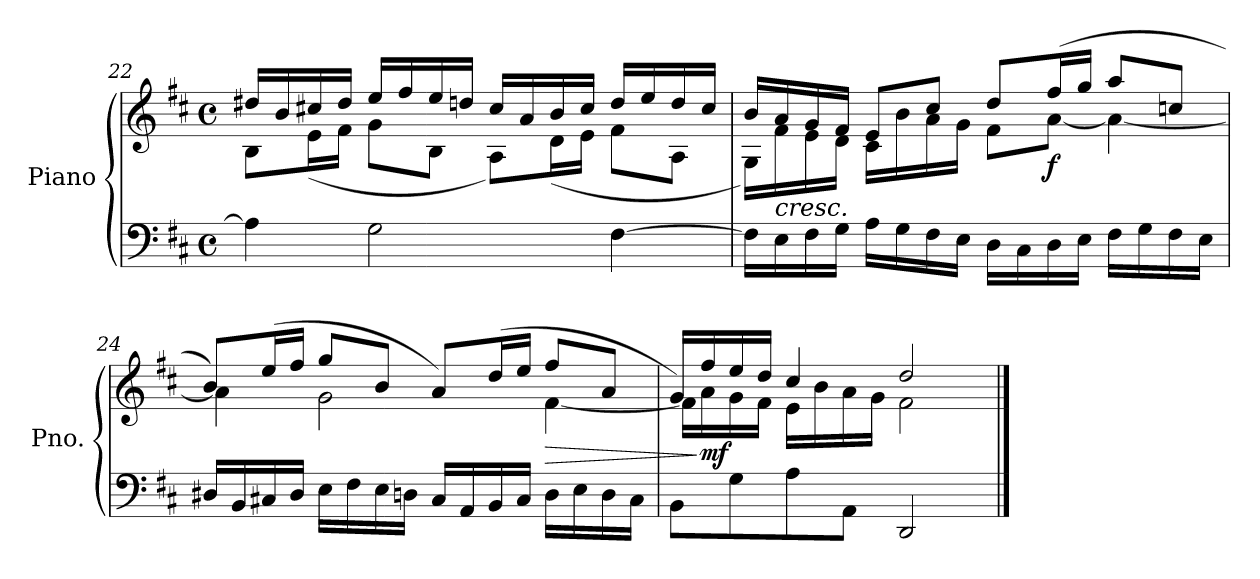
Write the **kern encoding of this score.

**kern	**kern	**dynam
*part1	*part1	*part1
*staff2	*staff1	*staff1/2
*I"Piano	*	*
*I'Pno.	*	*
*clefF4	*clefG2	*
*k[f#c#]	*k[f#c#]	*
*M4/4	*M4/4	*
*met(c)	*met(c)	*
=22	=22	=22
*	*^	*
4A\]	16dd#X/LL	8B\L	.
.	16b/	.	.
.	16cc#X/	(<16e\L	.
.	16dd#/JJ	16f#\JJ	.
2G\	16ee/LL	8g\L	.
.	16ff#/	.	.
.	16ee/	8B\J	.
.	16ddn/JJ	.	.
.	16cc#/LL	8A\L)	.
.	16a/	.	.
.	16b/	(<16d\L	.
.	16cc#/JJ	16e\JJ	.
[4F#\	16dd/LL	8f#\L	.
.	16ee/	.	.
.	16dd/	8A\J	.
.	16cc#/JJ	.	.
=23	=23	=23	=23
16F#\LL]	16b/LL	16G\LL)	.
!	!LO:TX:b:i:t=cresc.	!	!
16E\	16a/	16f#\	.
16F#\	16g/	16e\	.
16G\JJ	16f#/JJ	16d\JJ	.
16A\LL	8e/L	16c#\LL	.
16G\	.	16b\	.
16F#\	8cc#/J	16a\	.
16E\JJ	.	16g\JJ	.
16D\LL	8dd/L	8f#\L	.
16C#\	.	.	.
!	!	!	!LO:DY:b
16D\	(>16ff#/L	[8a\J	f
16E\JJ	16gg/JJ	.	.
16F#\LL	8aa/L	4a\_	.
16G\	.	.	.
16F#\	8ccn/J	.	.
16E\JJ	.	.	.
=24	=24	=24	=24
16D#X/LL	8b/L)	4a\]	.
16BB/	.	.	.
16C#X/	(>16ee/L	.	.
16D#/JJ	16ff#/JJ	.	.
16E\LL	8gg/L	2g\	.
16F#\	.	.	.
16E\	8b/J	.	.
16Dn\JJ	.	.	.
16C#/LL	8a/L)	.	.
16AA/	.	.	.
16BB/	(>16dd/L	.	.
16C#/JJ	16ee/JJ	.	.
!	!	!	!LO:HP:b
16D\LL	8ff#/L	[4f#\	>
16E\	.	.	.
16D\	8a/J	.	.
16C#\JJ	.	.	.
=25	=25	=25	=25
8BB\L	16g/LL)	16f#\LL]	.
!	!	!	!LO:DY:n=1:b
.	16ff#/	16a\	] mf
8G\	16ee/	16g\	.
.	16dd/JJ	16f#\JJ	.
8A\	4cc#/	16e\LL	.
.	.	16b\	.
8AA\J	.	16a\	.
.	.	16g\JJ	.
2DD/	2dd/	2f#\	.
*	*v	*v	*
==	==	==
*-	*-	*-
